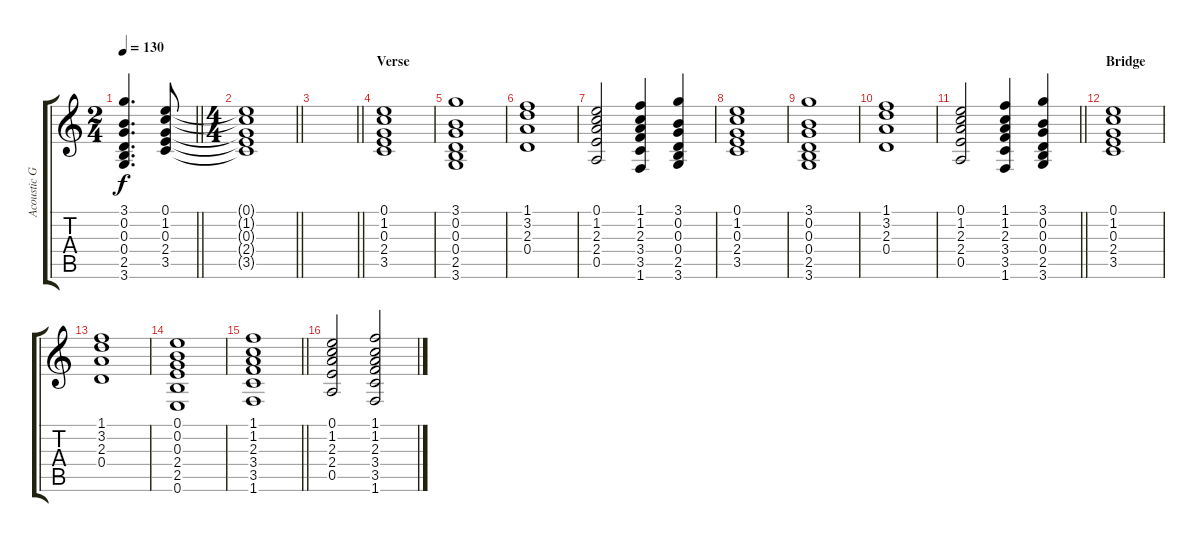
\track ("Acoustic Guitar" "Acoustic G") {instrument acousticguitarsteel}
\staff {score tabs}
\tuning (E4 B3 G3 D3 A2 E2) {hide}
\ts (2 4)
\tempo 130
\clef g2
\barLineRight lightlight
\ks c
(3.1 0.2 0.3 0.4 2.5 3.6).4{d dy f} (0.1 1.2 0.3 2.4 3.5).8 |
\ts (4 4)
\barLineRight lightlight
(0.1{t} 1.2{t} 0.3{t} 2.4{t} 3.5{t}).1 |
\barLineRight lightlight
|
\section ("" "Verse")
(0.1 1.2 0.3 2.4 3.5).1 |
(3.1 0.2 0.3 0.4 2.5 3.6).1 |
(1.1 3.2 2.3 0.4).1 |
(0.1 1.2 2.3 2.4 0.5).2 (1.1 1.2 2.3 3.4 3.5 1.6).4 (3.1 0.2 0.3 0.4 2.5 3.6).4 |
(0.1 1.2 0.3 2.4 3.5).1 |
(3.1 0.2 0.3 0.4 2.5 3.6).1 |
(1.1 3.2 2.3 0.4).1 |
\barLineRight lightlight
(0.1 1.2 2.3 2.4 0.5).2 (1.1 1.2 2.3 3.4 3.5 1.6).4 (3.1 0.2 0.3 0.4 2.5 3.6).4 |
\section ("" "Bridge")
(0.1 1.2 0.3 2.4 3.5).1 |
(1.1 3.2 2.3 0.4).1 |
(0.1 0.2 0.3 2.4 2.5 0.6).1 |
\barLineRight lightlight
(1.1 1.2 2.3 3.4 3.5 1.6).1 |
(0.1 1.2 2.3 2.4 0.5).2 (1.1 1.2 2.3 3.4 3.5 1.6).2
